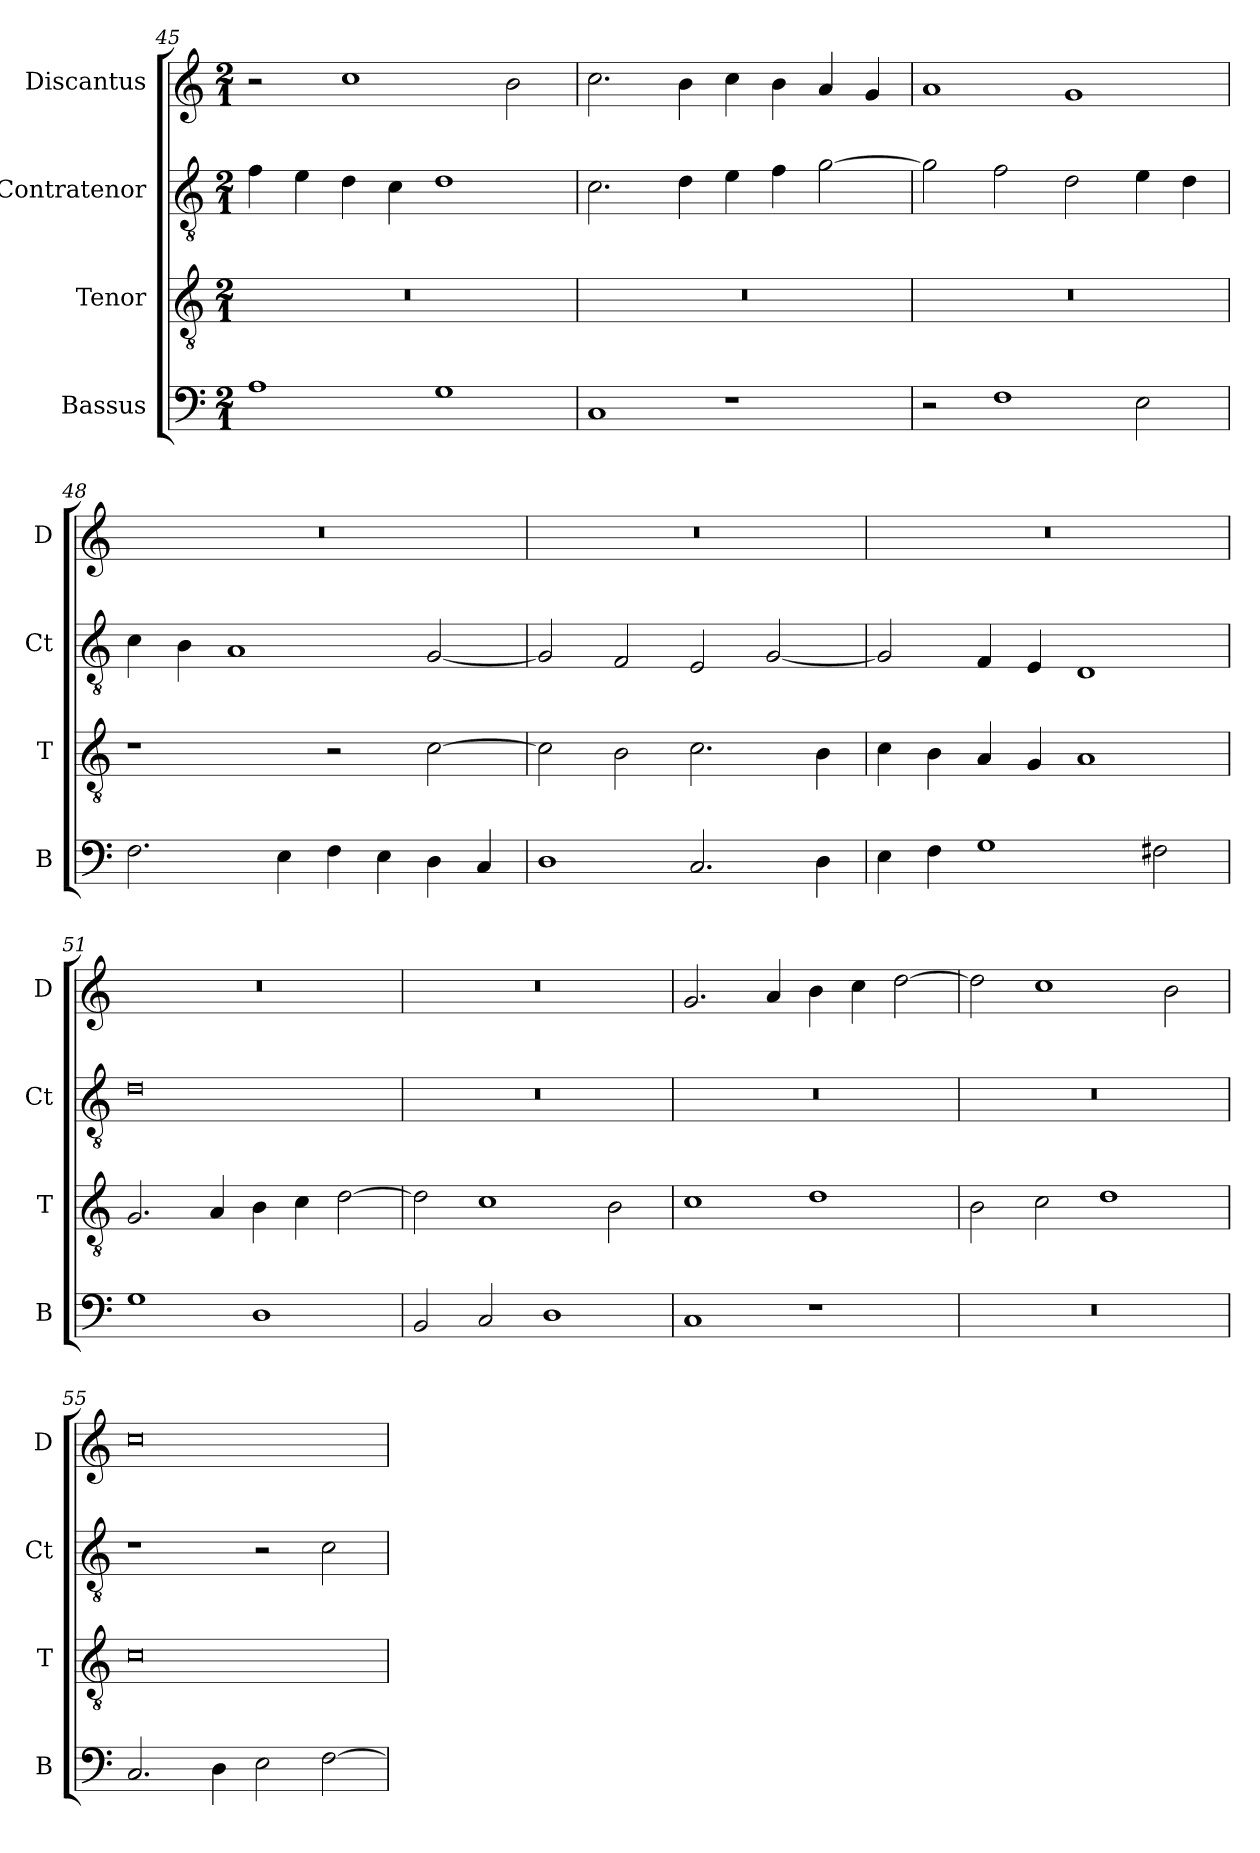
**kern	**kern	**kern	**kern
*part4	*part3	*part2	*part1
*staff4	*staff3	*staff2	*staff1
*I"Bassus	*I"Tenor	*I"Contratenor	*I"Discantus
*I'B	*I'T	*I'Ct	*I'D
*clefF4	*clefGv2	*clefGv2	*clefG2
*k[]	*k[]	*k[]	*k[]
*M2/1	*M2/1	*M2/1	*M2/1
=45	=45	=45	=45
1A	0r	4f\	2r
.	.	4e\	.
.	.	4d\	1cc
.	.	4c\	.
1G	.	1d	.
.	.	.	2b\
=46	=46	=46	=46
1C	0r	2.c\	2.cc\
.	.	4d\	4b\
1r	.	4e\	4cc\
.	.	4f\	4b\
.	.	[2g\	4a/
.	.	.	4g/
=47	=47	=47	=47
2r	0r	2g\]	1a
1F	.	2f\	.
.	.	2d\	1g
2E\	.	4e\	.
.	.	4d\	.
=48	=48	=48	=48
2.F\	1r	4c\	0r
.	.	4B\	.
.	.	1A	.
4E\	.	.	.
4F\	2r	.	.
4E\	.	.	.
4D\	[2c\	[2G/	.
4C/	.	.	.
=49	=49	=49	=49
1D	2c\]	2G/]	0r
.	2B\	2F/	.
2.C/	2.c\	2E/	.
.	.	[2G/	.
4D\	4B\	.	.
=50	=50	=50	=50
4E\	4c\	2G/]	0r
4F\	4B\	.	.
1G	4A/	4F/	.
.	4G/	4E/	.
.	1A	1D	.
2F#X\	.	.	.
=51	=51	=51	=51
1G	2.G/	0d	0r
.	4A/	.	.
1D	4B\	.	.
.	4c\	.	.
.	[2d\	.	.
=52	=52	=52	=52
2BB/	2d\]	0r	0r
2C/	1c	.	.
1D	.	.	.
.	2B\	.	.
=53	=53	=53	=53
1C	1c	0r	2.g/
.	.	.	4a/
1r	1d	.	4b\
.	.	.	4cc\
.	.	.	[2dd\
=54	=54	=54	=54
0r	2B\	0r	2dd\]
.	2c\	.	1cc
.	1d	.	.
.	.	.	2b\
=55	=55	=55	=55
2.C/	0c	1r	0cc
4D\	.	.	.
2E\	.	2r	.
[2F\	.	2c\	.
=	=	=	=
*-	*-	*-	*-
